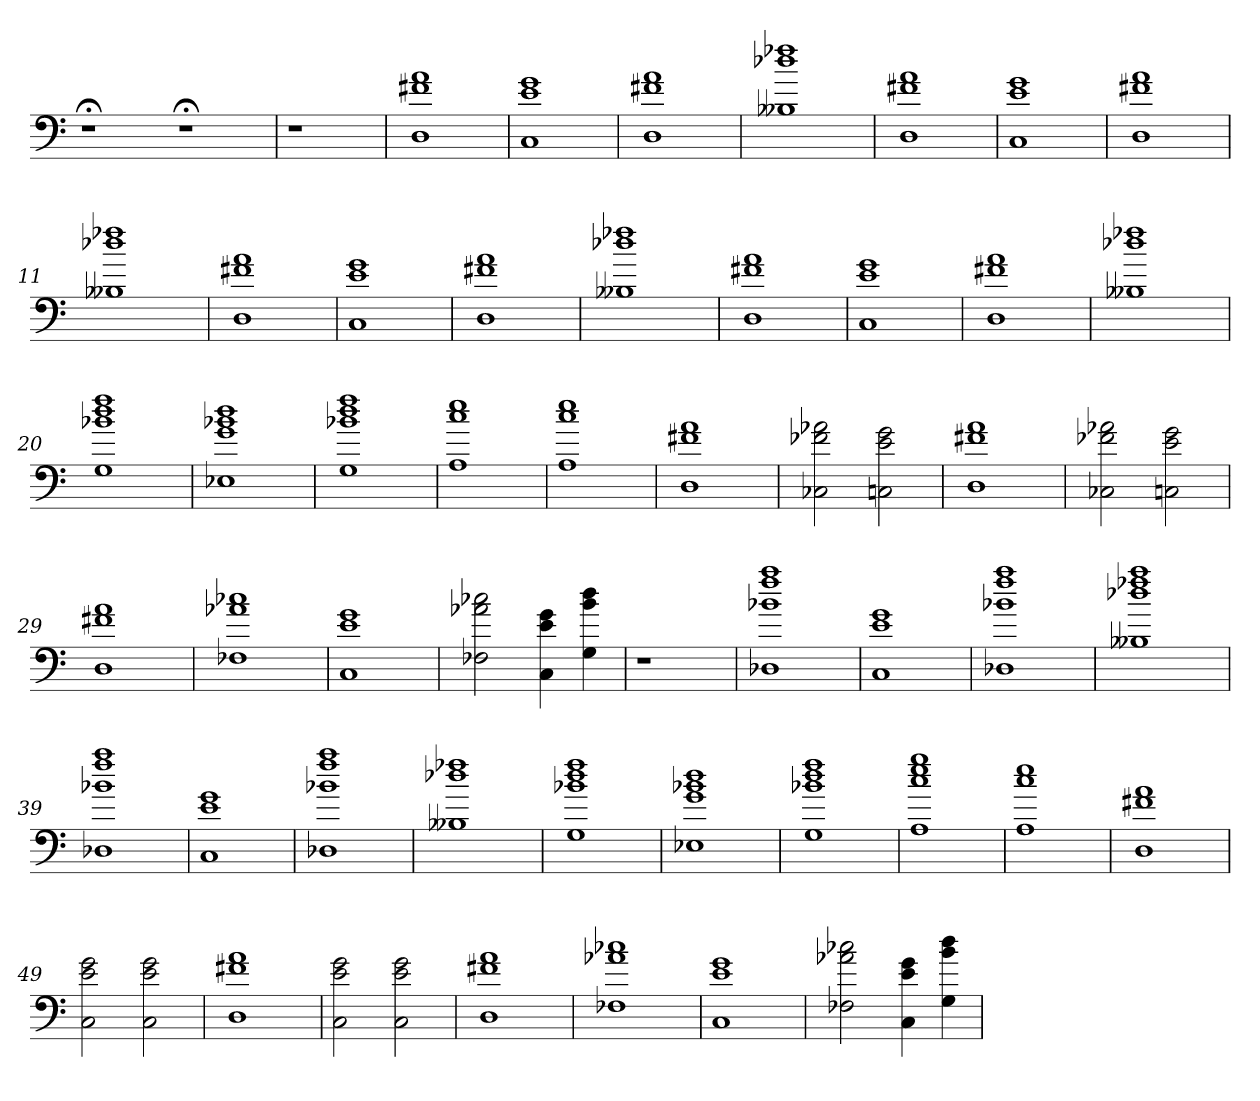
**kern
*part1
*staff1
=
1r;<
1r;<
=1
1r
=2
1r
=3
1r
=4
1D 1f#X 1a
=5
1C 1e 1g
=6
1D 1f#X 1a
=7
1B--X 1dd-X 1ff-X
=8
1D 1f#X 1a
=9
1C 1e 1g
=10
1D 1f#X 1a
=11
1B--X 1dd-X 1ff-X
=12
1D 1f#X 1a
=13
1C 1e 1g
=14
1D 1f#X 1a
=15
1B--X 1dd-X 1ff-X
=16
1D 1f#X 1a
=17
1C 1e 1g
=18
1D 1f#X 1a
=19
1B--X 1dd-X 1ff-X
=20
1G 1b-X 1dd 1ff
=21
1E-X 1g 1b-X 1dd
=22
1G 1b-X 1dd 1ff
=23
1A 1cc 1ee
=24
1A 1cc 1ee
=25
1D 1f#X 1a
=26
2C-X 2f-X 2a-X
2Cn 2e 2g
=27
1D 1f#X 1a
=28
2C-X 2f-X 2a-X
2Cn 2e 2g
=29
1D 1f#X 1a
=30
1F-X 1a-X 1cc-X
=31
1C 1e 1g
=32
2F-X 2a-X 2cc-X
4C 4e 4g
4G 4b 4dd
=33
1r
=34
1r
=35
1D-X 1b-X 1ff 1aa
=36
1C 1e 1g
=37
1D-X 1b-X 1ff 1aa
=38
1B--X 1dd-X 1ff-X 1aa
=39
1D-X 1b-X 1ff 1aa
=40
1C 1e 1g
=41
1D-X 1b-X 1ff 1aa
=42
1B--X 1dd-X 1ff-X
=43
1G 1b-X 1dd 1ff
=44
1E-X 1g 1b-X 1dd
=45
1G 1b-X 1dd 1ff
=46
1A 1cc 1ee 1gg
=47
1A 1cc 1ee
=48
1D 1f#X 1a
=49
2C 2e 2g
2C 2e 2g
=50
1D 1f#X 1a
=51
2C 2e 2g
2C 2e 2g
=52
1D 1f#X 1a
=53
1F-X 1a-X 1cc-X
=54
1C 1e 1g
=55
2F-X 2a-X 2cc-X
4C 4e 4g
4G 4b 4dd
=
*-
